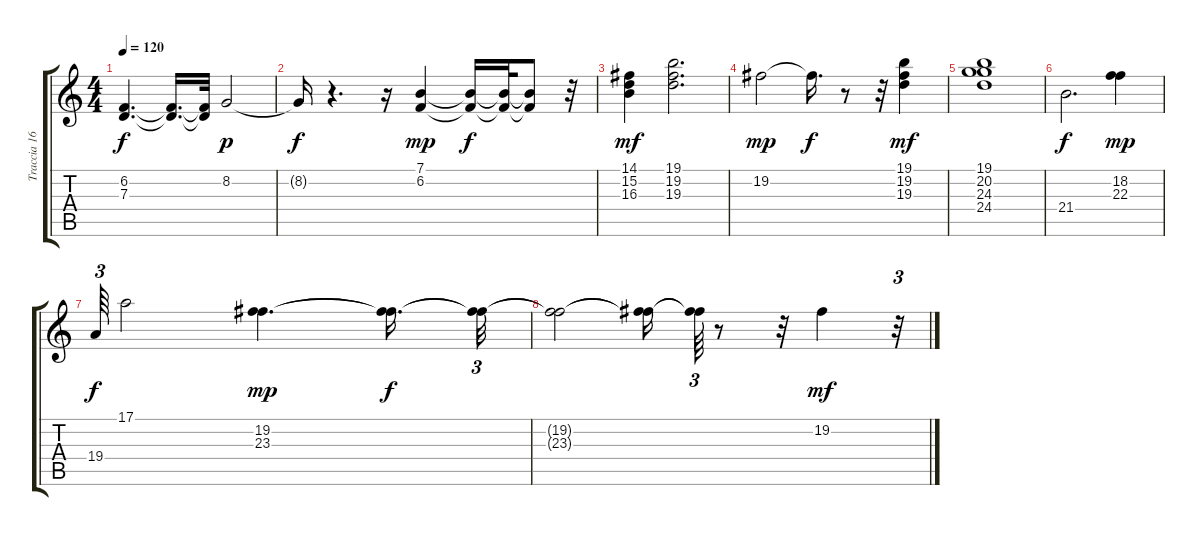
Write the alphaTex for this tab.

\track ("Traccia 16" "Traccia 16") {instrument synthstrings1}
\staff {score tabs}
\tuning (E4 B3 G3 D3 A2 E2) {hide}
\ts (4 4)
\tempo 120
\clef g2
\ks c
(6.2{t} 7.3{t}).4{d dy f} (6.2{t} 7.3{t}).16{d} (6.2{t} 7.3{t}).32 8.2.2{dy p} |
8.2{t}.16{dy f} r.4{d} r.16 (7.1 6.2).4{dy mp} (7.1{t} 6.2{t}).16{dy f} (7.1{t} 6.2{t}).32 (7.1{t} 6.2{t}).8 r.32 |
(14.1 15.2 16.3).4{dy mf} (19.1 19.2 19.3).2{d} |
19.2.2{dy mp} 19.2{t}.16{d dy f} r.8 r.32 (19.1 19.2 19.3).4{dy mf} |
(19.1 20.2 24.3 24.4).1 |
21.4.2{d dy f} (18.2 22.3).4{dy mp} |
19.4.64{tu (3 2) dy f} 17.1.2 (19.2 23.3).4{d dy mp} (19.2{t} 23.3{t}).16{d dy f} (19.2{t} 23.3{t}).32{tu (3 2)} |
(19.2{t} 23.3{t}).2 (19.2{t} 23.3{t}).16 (19.2{t} 23.3{t}).64{tu (3 2)} r.8 r.32 19.2.4{dy mf} r.32{tu (3 2)}
